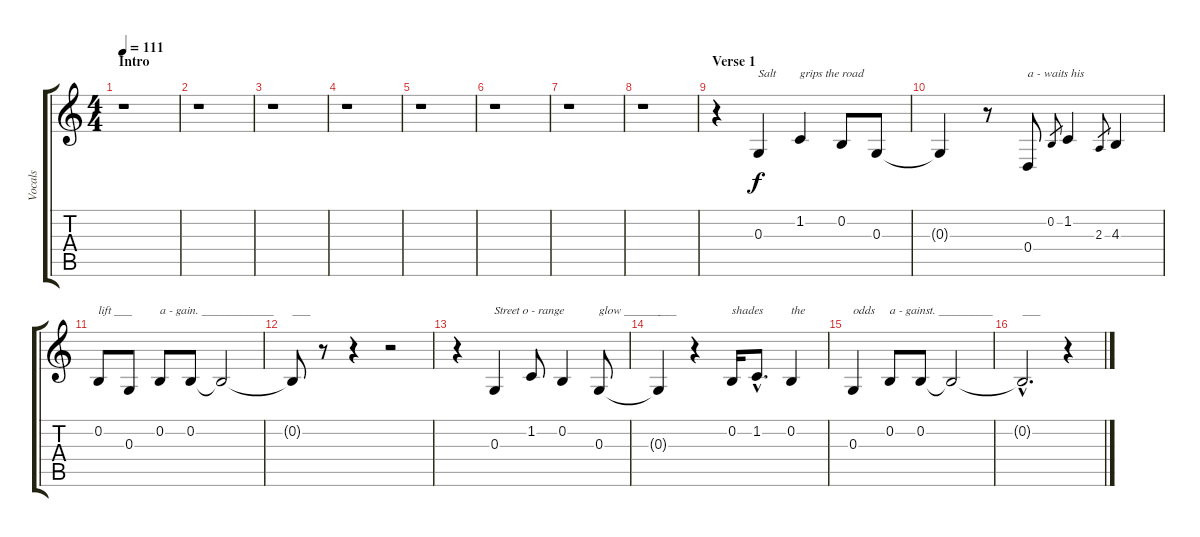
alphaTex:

\track ("Vocals" "Vocals") {instrument lead2sawtooth}
\staff {score tabs}
\tuning (E4 B3 G3 D3 A2 E2) {hide}
\ts (4 4)
\section ("" "Intro")
\tempo 111
\clef g2
\ks c
r.1{dy f instrument lead2sawtooth} |
r.1 |
r.1 |
r.1 |
r.1 |
r.1 |
r.1 |
r.1 |
\section ("" "Verse 1")
r.4 0.3.4{txt "Salt"} 1.2.4{txt "grips the road"} 0.2.8 0.3.8 |
0.3{t}.4 r.8 0.4.8{txt "a - waits his"} 0.2.8{gr} 1.2.4 2.3.8{gr} 4.3.4 |
0.2.8{txt "lift ___"} 0.3.8 0.2.8{txt "a - gain. ____________"} 0.2.8 0.2{t}.2 |
0.2{t}.8{txt "___"} r.8 r.4 r.2 |
r.4 0.3.4{txt "Street o - range"} 1.2.8 0.2.4 0.3.8{txt "glow ______"} |
0.3{t}.4{txt "___"} r.4 0.2.16{txt "shades"} 1.2{hac}.8{d} 0.2.4{txt "the"} |
0.3.4{txt "odds"} 0.2.8{txt "a - gainst. _________"} 0.2.8 0.2{t}.2 |
0.2{hac t}.2{d txt "___"} r.4
